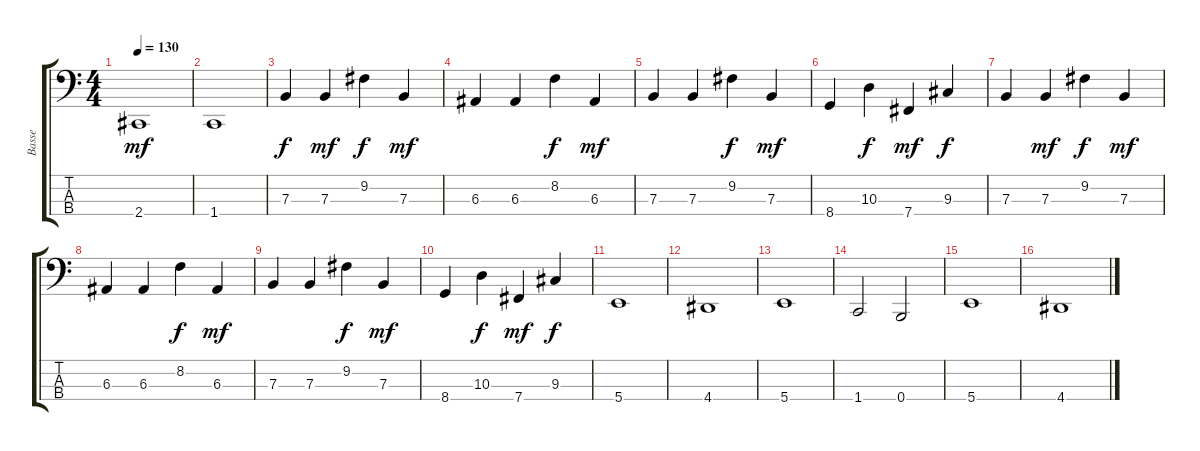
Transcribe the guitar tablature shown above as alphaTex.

\track ("Basse" "Basse") {instrument electricbasspick}
\staff {score tabs}
\tuning (D2 A1 E1 B0) {hide}
\ts (4 4)
\tempo 130
\clef f4
\ks c
2.4.1{dy mf} |
1.4.1 |
7.3.4{dy f} 7.3.4{dy mf} 9.2.4{dy f} 7.3.4{dy mf} |
6.3.4 6.3.4 8.2.4{dy f} 6.3.4{dy mf} |
7.3.4 7.3.4 9.2.4{dy f} 7.3.4{dy mf} |
8.4.4 10.3.4{dy f} 7.4.4{dy mf} 9.3.4{dy f} |
7.3.4 7.3.4{dy mf} 9.2.4{dy f} 7.3.4{dy mf} |
6.3.4 6.3.4 8.2.4{dy f} 6.3.4{dy mf} |
7.3.4 7.3.4 9.2.4{dy f} 7.3.4{dy mf} |
8.4.4 10.3.4{dy f} 7.4.4{dy mf} 9.3.4{dy f} |
5.4.1 |
4.4.1 |
5.4.1 |
1.4.2 0.4.2 |
5.4.1 |
4.4.1
